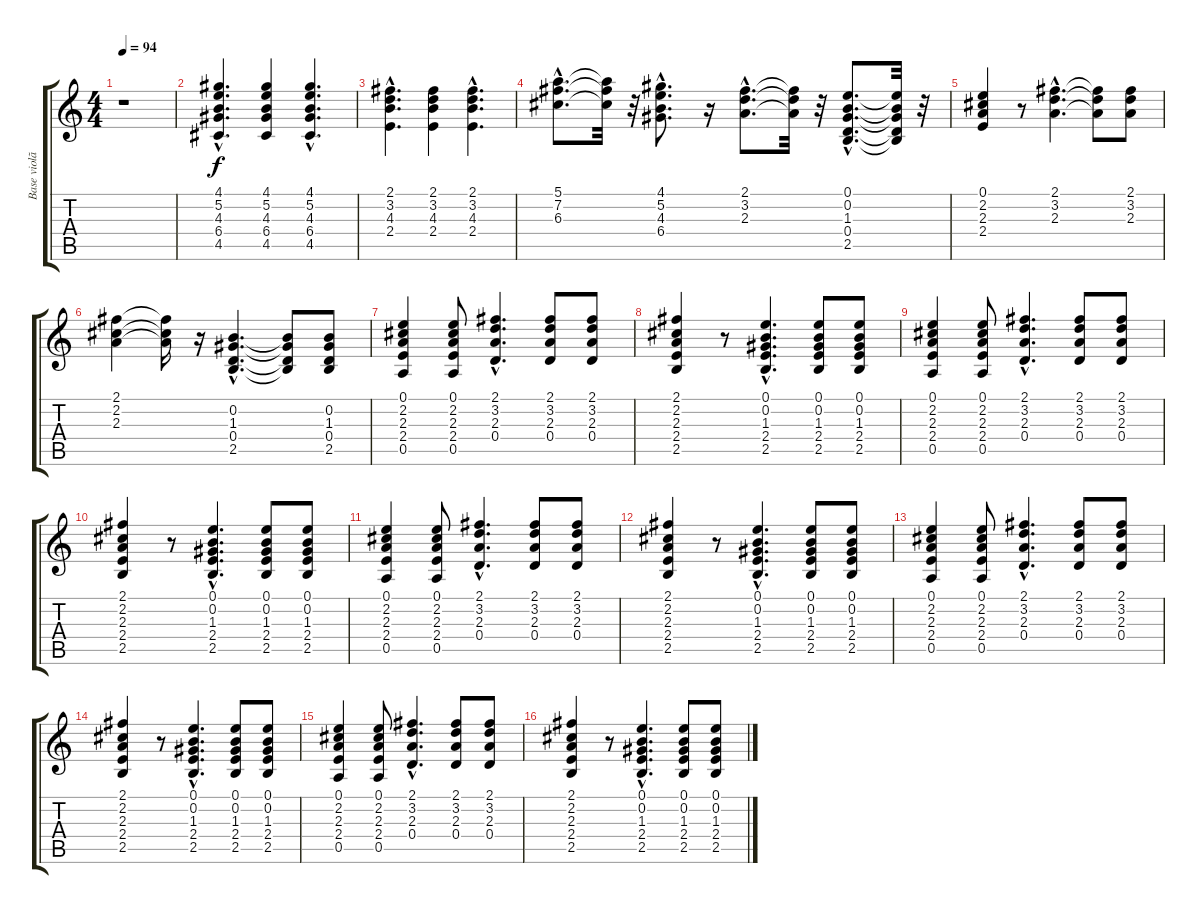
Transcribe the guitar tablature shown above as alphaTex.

\track ("Base violão" "Base violã") {instrument acousticguitarnylon}
\staff {score tabs}
\tuning (E4 B3 G3 D3 A2 E2) {hide}
\ts (4 4)
\tempo 94
\clef g2
\ks c
r.1{dy f instrument acousticguitarnylon} |
(4.1{hac} 5.2{hac} 4.3{hac} 6.4{hac} 4.5{hac}).4{d} (4.1 5.2 4.3 6.4 4.5).4 (4.1{hac} 5.2{hac} 4.3{hac} 6.4{hac} 4.5{hac}).4{d} |
(2.1{hac} 3.2{hac} 4.3{hac} 2.4{hac}).4{d} (2.1 3.2 4.3 2.4).4 (2.1{hac} 3.2{hac} 4.3{hac} 2.4{hac}).4{d} |
(5.1{hac} 7.2{hac} 6.3{hac}).8{d} (5.1{t} 7.2{t} 6.3{t}).32 r.32 (4.1{hac} 5.2{hac} 4.3{hac} 6.4{hac}).8{d} r.16 (2.1{hac} 3.2{hac} 2.3{hac}).8{d} (2.1{t} 3.2{t} 2.3{t}).32 r.32 (0.1{hac} 0.2{hac} 1.3{hac} 0.4{hac} 2.5{hac}).8{d} (0.1{t} 0.2{t} 1.3{t} 0.4{t} 2.5{t}).32 r.32 |
(0.1 2.2 2.3 2.4).4 r.8 (2.1{hac} 3.2{hac} 2.3{hac}).4{d} (2.1{t} 3.2{t} 2.3{t}).8 (2.1 3.2 2.3).8 |
(2.1 2.2 2.3).4 (2.1{t} 2.2{t} 2.3{t}).16 r.16 (0.2{hac} 1.3{hac} 0.4{hac} 2.5{hac}).4{d} (0.2{t} 1.3{t} 0.4{t} 2.5{t}).8 (0.2 1.3 0.4 2.5).8 |
(0.1 2.2 2.3 2.4 0.5).4 (0.1 2.2 2.3 2.4 0.5).8 (2.1{hac} 3.2{hac} 2.3 0.4{hac}).4{d} (2.1 3.2 2.3 0.4).8 (2.1 3.2 2.3 0.4).8 |
(2.1 2.2 2.3 2.4 2.5).4 r.8 (0.1{hac} 0.2{hac} 1.3{hac} 2.4{hac} 2.5{hac}).4{d} (0.1 0.2 1.3 2.4 2.5).8 (0.1 0.2 1.3 2.4 2.5).8 |
(0.1 2.2 2.3 2.4 0.5).4 (0.1 2.2 2.3 2.4 0.5).8 (2.1{hac} 3.2{hac} 2.3 0.4{hac}).4{d} (2.1 3.2 2.3 0.4).8 (2.1 3.2 2.3 0.4).8 |
(2.1 2.2 2.3 2.4 2.5).4 r.8 (0.1{hac} 0.2{hac} 1.3{hac} 2.4{hac} 2.5{hac}).4{d} (0.1 0.2 1.3 2.4 2.5).8 (0.1 0.2 1.3 2.4 2.5).8 |
(0.1 2.2 2.3 2.4 0.5).4 (0.1 2.2 2.3 2.4 0.5).8 (2.1{hac} 3.2{hac} 2.3 0.4{hac}).4{d} (2.1 3.2 2.3 0.4).8 (2.1 3.2 2.3 0.4).8 |
(2.1 2.2 2.3 2.4 2.5).4 r.8 (0.1{hac} 0.2{hac} 1.3{hac} 2.4{hac} 2.5{hac}).4{d} (0.1 0.2 1.3 2.4 2.5).8 (0.1 0.2 1.3 2.4 2.5).8 |
(0.1 2.2 2.3 2.4 0.5).4 (0.1 2.2 2.3 2.4 0.5).8 (2.1{hac} 3.2{hac} 2.3 0.4{hac}).4{d} (2.1 3.2 2.3 0.4).8 (2.1 3.2 2.3 0.4).8 |
(2.1 2.2 2.3 2.4 2.5).4 r.8 (0.1{hac} 0.2{hac} 1.3{hac} 2.4{hac} 2.5{hac}).4{d} (0.1 0.2 1.3 2.4 2.5).8 (0.1 0.2 1.3 2.4 2.5).8 |
(0.1 2.2 2.3 2.4 0.5).4 (0.1 2.2 2.3 2.4 0.5).8 (2.1{hac} 3.2{hac} 2.3 0.4{hac}).4{d} (2.1 3.2 2.3 0.4).8 (2.1 3.2 2.3 0.4).8 |
(2.1 2.2 2.3 2.4 2.5).4 r.8 (0.1{hac} 0.2{hac} 1.3{hac} 2.4{hac} 2.5{hac}).4{d} (0.1 0.2 1.3 2.4 2.5).8 (0.1 0.2 1.3 2.4 2.5).8
